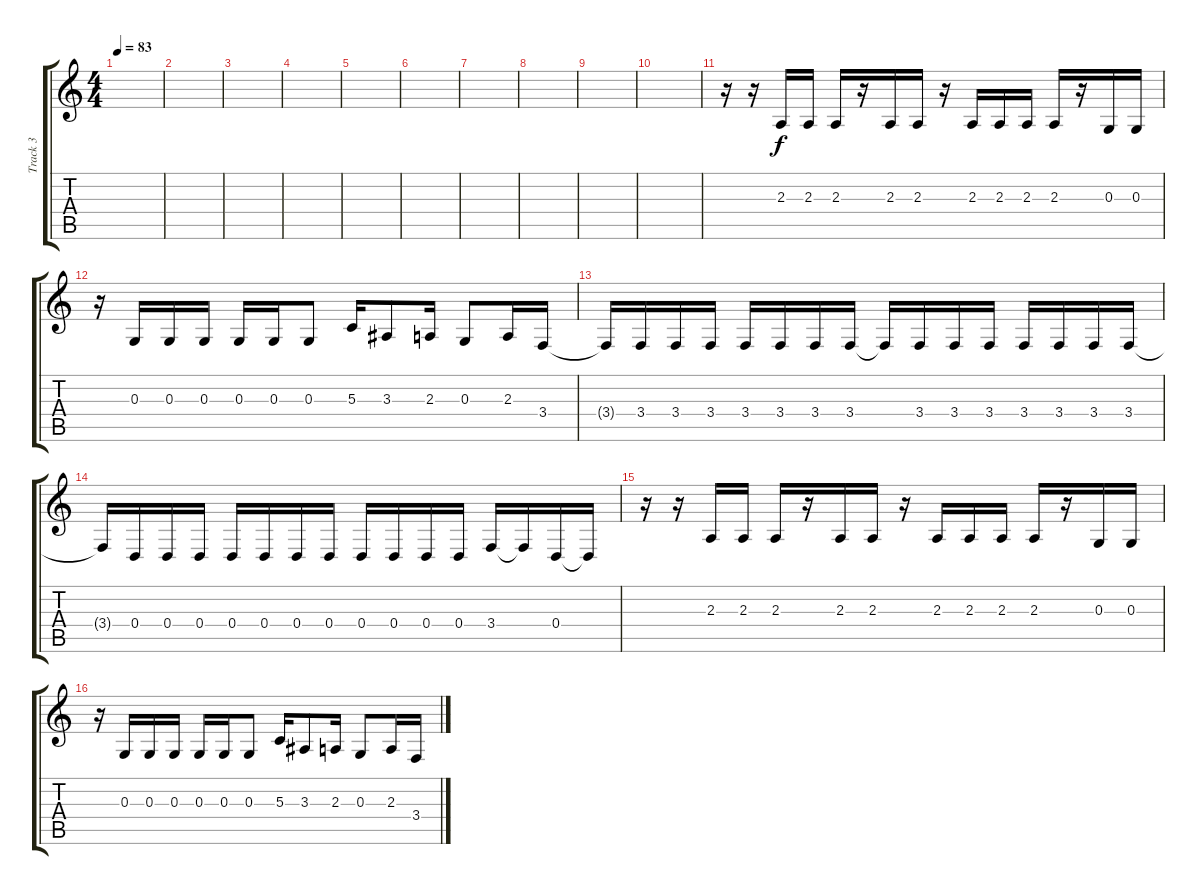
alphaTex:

\track ("Track 3" "Track 3") {instrument clavinet}
\staff {score tabs}
\tuning (E4 B3 G3 D3 A2 E2) {hide}
\ts (4 4)
\tempo 83
\clef g2
\ks c
|
|
|
|
|
|
|
|
|
|
r.16 r.16 2.3.16 2.3.16 2.3.16 r.16 2.3.16 2.3.16 r.16 2.3.16 2.3.16 2.3.16 2.3.16 r.16 0.3.16 0.3.16 |
r.16 0.3.16 0.3.16 0.3.16 0.3.16 0.3.16 0.3.8 5.3.16 3.3.8 2.3.16 0.3.8 2.3.16 3.4.16 |
3.4{t}.16 3.4.16 3.4.16 3.4.16 3.4.16 3.4.16 3.4.16 3.4.16 3.4{t}.16 3.4.16 3.4.16 3.4.16 3.4.16 3.4.16 3.4.16 3.4.16 |
3.4{t}.16 0.4.16 0.4.16 0.4.16 0.4.16 0.4.16 0.4.16 0.4.16 0.4.16 0.4.16 0.4.16 0.4.16 3.4.16 3.4{t}.16 0.4.16 0.4{t}.16 |
r.16 r.16 2.3.16 2.3.16 2.3.16 r.16 2.3.16 2.3.16 r.16 2.3.16 2.3.16 2.3.16 2.3.16 r.16 0.3.16 0.3.16 |
r.16 0.3.16 0.3.16 0.3.16 0.3.16 0.3.16 0.3.8 5.3.16 3.3.8 2.3.16 0.3.8 2.3.16 3.4.16
